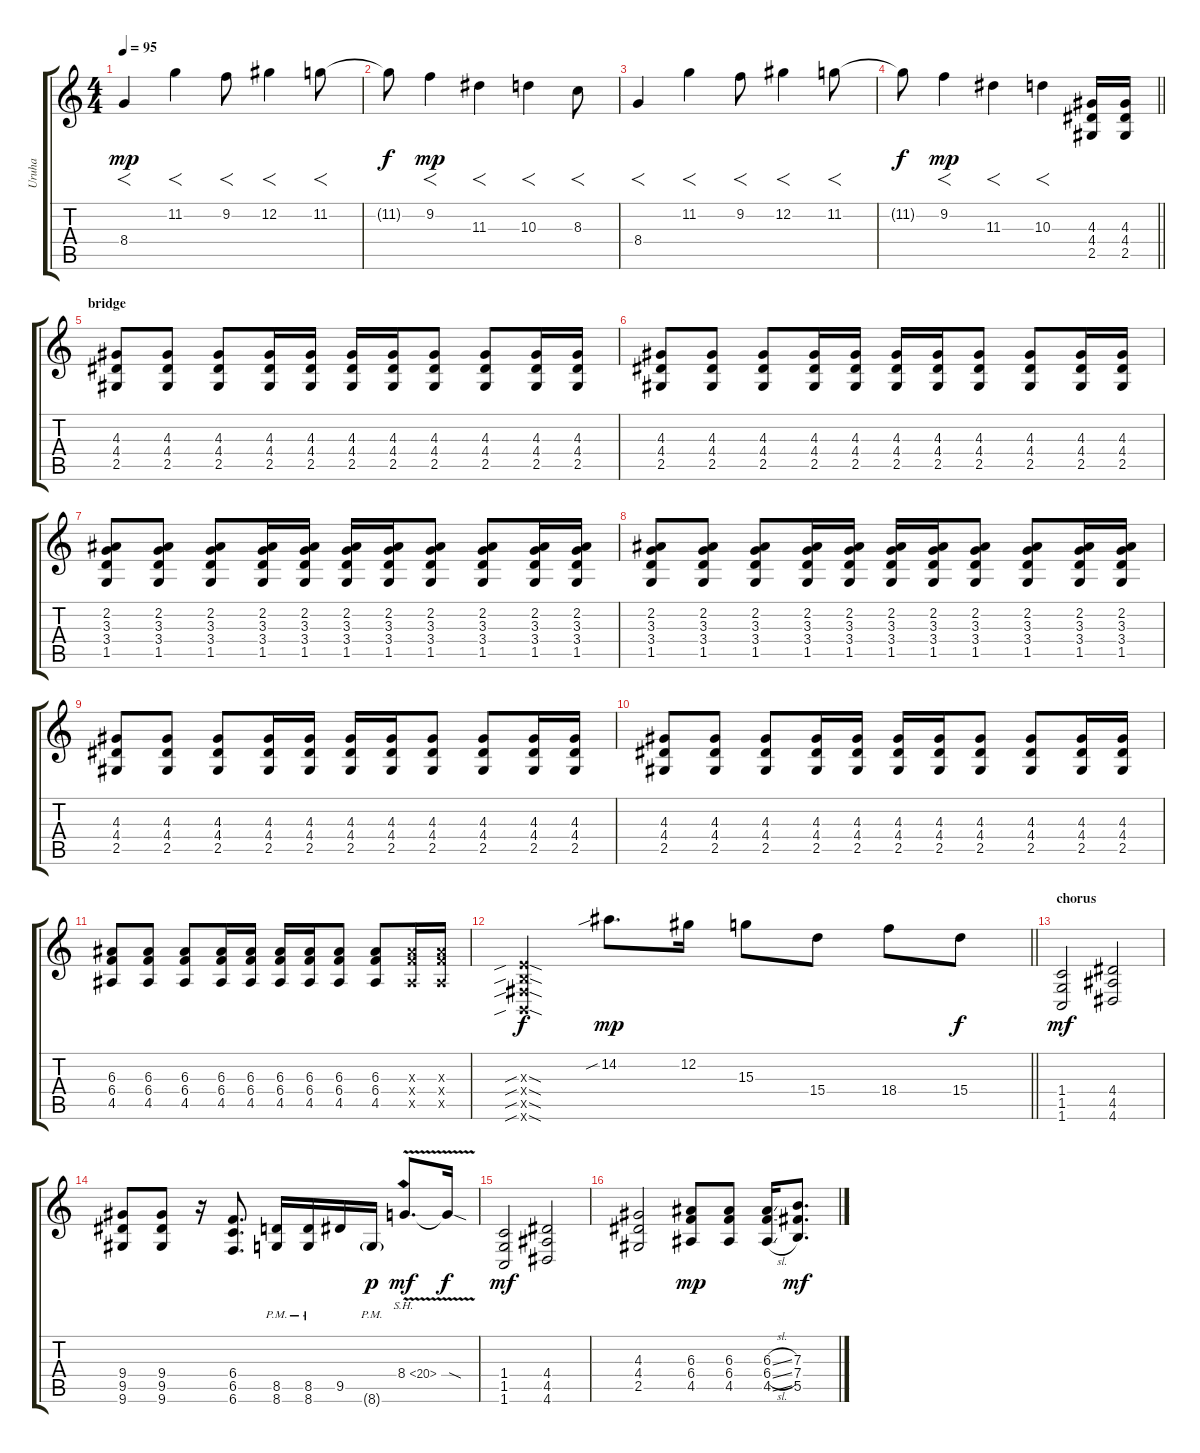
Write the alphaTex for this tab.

\track ("Uruha" "Uruha") {instrument distortionguitar}
\staff {score tabs}
\tuning (Db4 Ab3 E3 B2 Gb2 B1) {hide}
\ts (4 4)
\tempo 95
\clef g2
\ks c
8.4.4{f dy mp} 11.2.4{f} 9.2.8{f} 12.2.4{f} 11.2.8{f} |
11.2{t}.8{dy f} 9.2.4{f dy mp} 11.3.4{f} 10.3.4{f} 8.3.8{f} |
8.4.4{f} 11.2.4{f} 9.2.8{f} 12.2.4{f} 11.2.8{f} |
\barLineRight lightlight
11.2{t}.8{dy f} 9.2.4{f dy mp} 11.3.4{f} 10.3.4{f} (4.3 4.4 2.5).16 (4.3 4.4 2.5).16 |
\section ("" "bridge")
(4.3 4.4 2.5).8 (4.3 4.4 2.5).8 (4.3 4.4 2.5).8 (4.3 4.4 2.5).16 (4.3 4.4 2.5).16 (4.3 4.4 2.5).16 (4.3 4.4 2.5).16 (4.3 4.4 2.5).8 (4.3 4.4 2.5).8 (4.3 4.4 2.5).16 (4.3 4.4 2.5).16 |
(4.3 4.4 2.5).8 (4.3 4.4 2.5).8 (4.3 4.4 2.5).8 (4.3 4.4 2.5).16 (4.3 4.4 2.5).16 (4.3 4.4 2.5).16 (4.3 4.4 2.5).16 (4.3 4.4 2.5).8 (4.3 4.4 2.5).8 (4.3 4.4 2.5).16 (4.3 4.4 2.5).16 |
(2.2 3.3 3.4 1.5).8 (2.2 3.3 3.4 1.5).8 (2.2 3.3 3.4 1.5).8 (2.2 3.3 3.4 1.5).16 (2.2 3.3 3.4 1.5).16 (2.2 3.3 3.4 1.5).16 (2.2 3.3 3.4 1.5).16 (2.2 3.3 3.4 1.5).8 (2.2 3.3 3.4 1.5).8 (2.2 3.3 3.4 1.5).16 (2.2 3.3 3.4 1.5).16 |
(2.2 3.3 3.4 1.5).8 (2.2 3.3 3.4 1.5).8 (2.2 3.3 3.4 1.5).8 (2.2 3.3 3.4 1.5).16 (2.2 3.3 3.4 1.5).16 (2.2 3.3 3.4 1.5).16 (2.2 3.3 3.4 1.5).16 (2.2 3.3 3.4 1.5).8 (2.2 3.3 3.4 1.5).8 (2.2 3.3 3.4 1.5).16 (2.2 3.3 3.4 1.5).16 |
(4.3 4.4 2.5).8 (4.3 4.4 2.5).8 (4.3 4.4 2.5).8 (4.3 4.4 2.5).16 (4.3 4.4 2.5).16 (4.3 4.4 2.5).16 (4.3 4.4 2.5).16 (4.3 4.4 2.5).8 (4.3 4.4 2.5).8 (4.3 4.4 2.5).16 (4.3 4.4 2.5).16 |
(4.3 4.4 2.5).8 (4.3 4.4 2.5).8 (4.3 4.4 2.5).8 (4.3 4.4 2.5).16 (4.3 4.4 2.5).16 (4.3 4.4 2.5).16 (4.3 4.4 2.5).16 (4.3 4.4 2.5).8 (4.3 4.4 2.5).8 (4.3 4.4 2.5).16 (4.3 4.4 2.5).16 |
(6.3 6.4 4.5).8 (6.3 6.4 4.5).8 (6.3 6.4 4.5).8 (6.3 6.4 4.5).16 (6.3 6.4 4.5).16 (6.3 6.4 4.5).16 (6.3 6.4 4.5).16 (6.3 6.4 4.5).8 (6.3 6.4 4.5).8 (6.3{x} 6.4{x} 4.5{x}).16 (6.3{x} 6.4{x} 4.5{x}).16 |
\barLineRight lightlight
(0.3{sib sod x} 0.4{sib sod x} 0.5{sib sod x} 0.6{sib sod x}).4{dy f} 14.2{sib}.8{d dy mp} 12.2.16 15.3.8 15.4.8 18.4.8 15.4.8{dy f} |
\section ("" "chorus")
(1.4 1.5 1.6).2{dy mf} (4.4 4.5 4.6).2 |
(9.4 9.5 9.6).8 (9.4 9.5 9.6).8 r.16 (6.4 6.5 6.6).8{d} (8.5{pm} 8.6{pm}).16 (8.5{pm} 8.6{pm}).16 9.5.16 8.6{g pm}.16{dy p} 8.4{sh 12 v}.8{d dy mf} 8.4{sod t}.16{dy f} |
(1.4 1.5 1.6).2{dy mf} (4.4 4.5 4.6).2 |
(4.3 4.4 2.5).2 (6.3 6.4 4.5).8{dy mp} (6.3 6.4 4.5).8 (6.3{sl} 6.4{sl} 4.5{sl}).16 (7.3 7.4 5.5).8{d dy mf}
